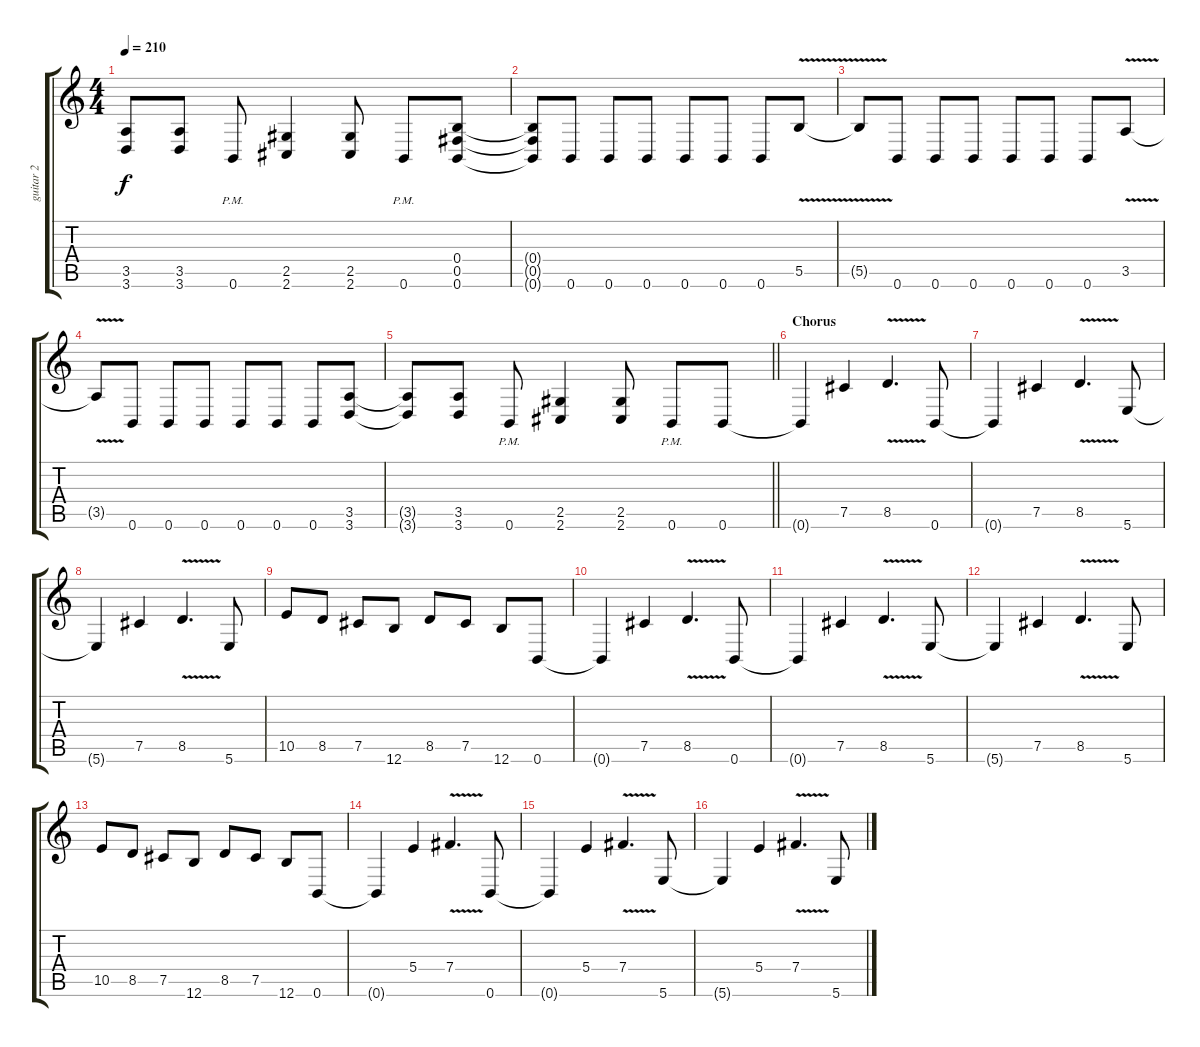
\track ("guitar 2" "guitar 2") {solo instrument distortionguitar}
\staff {score tabs}
\tuning (Db4 Ab3 E3 B2 Gb2 B1) {hide}
\ts (4 4)
\tempo 210
\clef g2
\ks c
(3.5{t} 3.6{t}).8{dy f} (3.5 3.6).8 0.6{pm}.8 (2.5 2.6).4 (2.5 2.6).8 0.6{pm}.8 (0.4 0.5 0.6).8 |
(0.4{t} 0.5{t} 0.6{t}).8 0.6.8 0.6.8 0.6.8 0.6.8 0.6.8 0.6.8 5.5{v}.8 |
5.5{t}.8 0.6.8 0.6.8 0.6.8 0.6.8 0.6.8 0.6.8 3.5{v}.8 |
3.5{t}.8 0.6.8 0.6.8 0.6.8 0.6.8 0.6.8 0.6.8 (3.5 3.6).8 |
\barLineRight lightlight
(3.5{t} 3.6{t}).8 (3.5 3.6).8 0.6{pm}.8 (2.5 2.6).4 (2.5 2.6).8 0.6{pm}.8 0.6.8 |
\section ("" "Chorus")
0.6{t}.4 7.5.4 8.5{v}.4{d} 0.6.8 |
0.6{t}.4 7.5.4 8.5{v}.4{d} 5.6.8 |
5.6{t}.4 7.5.4 8.5{v}.4{d} 5.6.8 |
10.5.8 8.5.8 7.5.8 12.6.8 8.5.8 7.5.8 12.6.8 0.6.8 |
0.6{t}.4 7.5.4 8.5{v}.4{d} 0.6.8 |
0.6{t}.4 7.5.4 8.5{v}.4{d} 5.6.8 |
5.6{t}.4 7.5.4 8.5{v}.4{d} 5.6.8 |
10.5.8 8.5.8 7.5.8 12.6.8 8.5.8 7.5.8 12.6.8 0.6.8 |
0.6{t}.4 5.4.4 7.4{v}.4{d} 0.6.8 |
0.6{t}.4 5.4.4 7.4{v}.4{d} 5.6.8 |
5.6{t}.4 5.4.4 7.4{v}.4{d} 5.6.8
